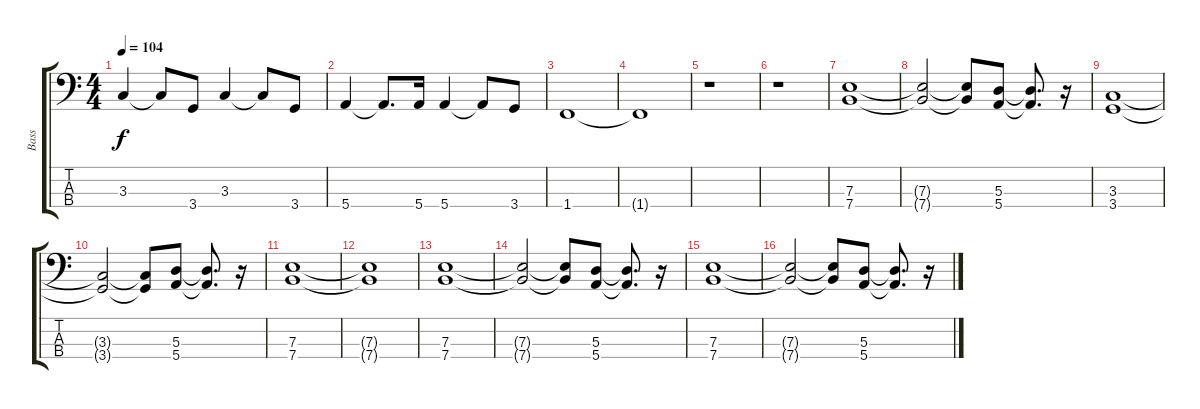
\track ("Bass" "Bass") {instrument electricbasspick}
\staff {score tabs}
\tuning (G2 D2 A1 E1) {hide}
\ts (4 4)
\tempo 104
\clef f4
\ks c
3.3.4{dy f} 3.3{t}.8 3.4.8 3.3.4 3.3{t}.8 3.4.8 |
5.4.4 5.4{t}.8{d} 5.4.16 5.4.4 5.4{t}.8 3.4.8 |
1.4.1 |
1.4{t}.1 |
r.1 |
r.1 |
(7.3 7.4).1 |
(7.3{t} 7.4{t}).2 (7.3{t} 7.4{t}).8 (5.3 5.4).8 (5.3{t} 5.4{t}).8{d} r.16 |
(3.3 3.4).1 |
(3.3{t} 3.4{t}).2 (3.3{t} 3.4{t}).8 (5.3 5.4).8 (5.3{t} 5.4{t}).8{d} r.16 |
(7.3 7.4).1 |
(7.3{t} 7.4{t}).1 |
(7.3 7.4).1 |
(7.3{t} 7.4{t}).2 (7.3{t} 7.4{t}).8 (5.3 5.4).8 (5.3{t} 5.4{t}).8{d} r.16 |
(7.3 7.4).1 |
(7.3{t} 7.4{t}).2 (7.3{t} 7.4{t}).8 (5.3 5.4).8 (5.3{t} 5.4{t}).8{d} r.16
